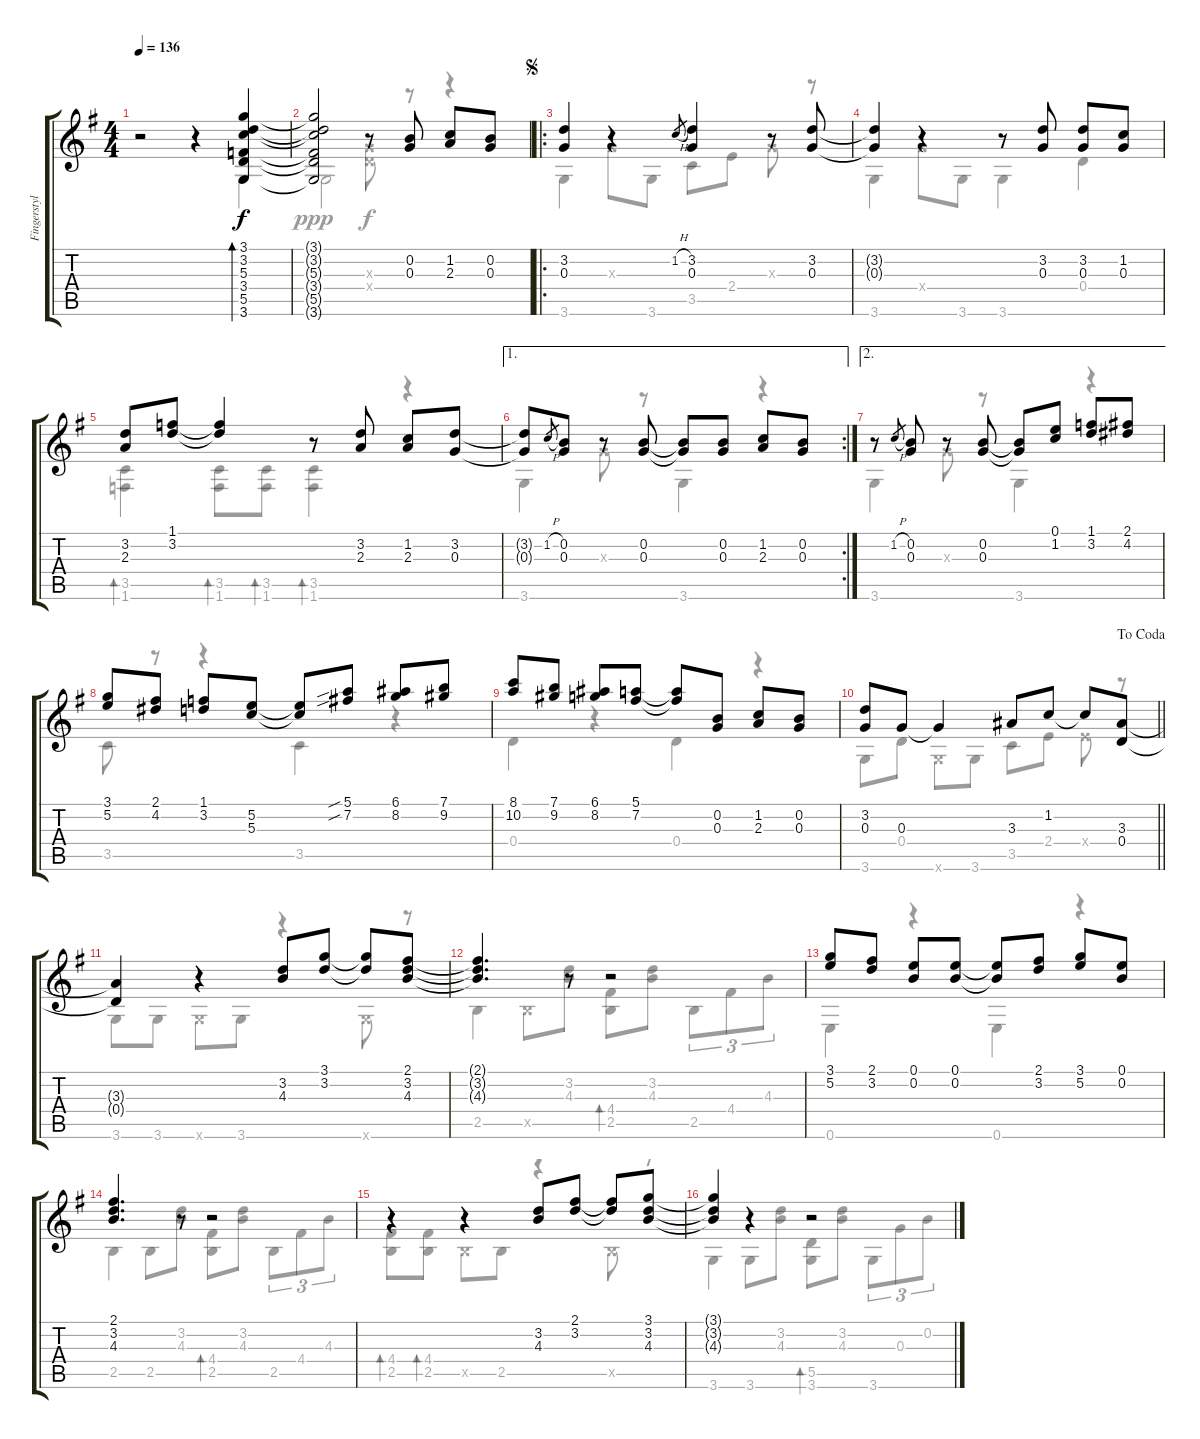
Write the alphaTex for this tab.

\track ("Fingerstyle Guitar" "Fingerstyl") {instrument acousticguitarsteel}
\staff {score tabs}
\tuning (E4 B3 G3 D3 A2 E2) {hide}
\voice
\ts (4 4)
\tempo 136
\clef g2
\ks g
r.2{dy f instrument acousticguitarsteel} r.4 (3.1 3.2 5.3 3.4 5.5 3.6).4{bd 30} |
(3.1{t} 3.2{t} 5.3{t} 3.4{t} 5.5{t} 3.6{t}).2 r.8 (0.2 0.3).8 (1.2 2.3).8 (0.2 0.3).8 |
\ro
\jump segno
(3.2 0.3).4 r.4 1.2{h}.8{gr} (3.2 0.3).4 r.8 (3.2 0.3).8 |
(3.2{t} 0.3{t}).4 r.4 r.8 (3.2 0.3).8 (3.2 0.3).8 (1.2 0.3).8 |
(3.2 2.3).8 (1.1 3.2).8 (1.1{t} 3.2{t}).4 r.8 (3.2 2.3).8 (1.2 2.3).8 (3.2 0.3).8 |
\ae 1
\rc 2
(3.2{t} 0.3{t}).8 1.2{h}.8{gr} (0.2 0.3).8 r.8 (0.2 0.3).8 (0.2{t} 0.3{t}).8 (0.2 0.3).8 (1.2 2.3).8 (0.2 0.3).8 |
\ae 2
r.8 1.2{h}.8{gr} (0.2 0.3).8 r.8 (0.2 0.3).8 (0.2{t} 0.3{t}).8 (0.1 1.2).8 (1.1 3.2).8 (2.1 4.2).8 |
(3.1 5.2).8 (2.1 4.2).8 (1.1 3.2).8 (5.2 5.3).8 (5.2{t} 5.3{t}).8 (5.1{sib} 7.2{sib}).8 (6.1 8.2).8 (7.1 9.2).8 |
(8.1 10.2).8 (7.1 9.2).8 (6.1 8.2).8 (5.1 7.2).8 (5.1{t} 7.2{t}).8 (0.2 0.3).8 (1.2 2.3).8 (0.2 0.3).8 |
\jump dacoda
\barLineRight lightlight
(3.2 0.3).8 0.3.8 0.3{t}.4 3.3.8 1.2.8 1.2{t}.8 (3.3 0.4).8 |
(3.3{t} 0.4{t}).4 r.4 (3.2 4.3).8 (3.1 3.2).8 (3.1{t} 3.2{t}).8 (2.1 3.2 4.3).8 |
(2.1{t} 3.2{t} 4.3{t}).4{d} r.8 r.2 |
(3.1 5.2).8 (2.1 3.2).8 (0.1 0.2).8 (0.1 0.2).8 (0.1{t} 0.2{t}).8 (2.1 3.2).8 (3.1 5.2).8 (0.1 0.2).8 |
(2.1 3.2 4.3).4{d} r.8 r.2 |
r.4 r.4 (3.2 4.3).8 (2.1 3.2).8 (2.1{t} 3.2{t}).8 (3.1 3.2 4.3).8 |
(3.1{t} 3.2{t} 4.3{t}).4 r.4 r.2
\voice
\clef g2
\ottava regular
\simile none
\ks g
r.2{dy f} r.4 3.6.4 |
3.6.2{dy ppp} (0.3{x} 0.4{x}).8{dy f} r.8 r.4 |
3.6.4 0.3{x}.8 3.6.8 3.5.8 2.4.8 0.3{x}.8 r.8 |
3.6.4 5.4{x}.8 3.6.8 3.6.4 0.4.4 |
(3.5 1.6).4{bd 30} (3.5 1.6).8{bd 30} (3.5 1.6).8{bd 30} (3.5 1.6).4{bd 30} r.4 |
3.6.4 0.3{x}.8 r.8 3.6.4 r.4 |
3.6.4 0.3{x}.8 r.8 3.6.4 r.4 |
3.5.8 r.8 r.4 3.5.4 r.4 |
0.4.4 r.4 0.4.4 r.4 |
\barLineRight lightlight
3.6.8 0.4.8 3.6{x}.8 3.6.8 3.5.8 2.4.8 2.4{x}.8 r.8 |
3.6.8 3.6.8 3.6{x}.8 3.6.8 r.4 3.6{x}.8 r.8 |
2.5.4 2.5{x}.8 (3.2 4.3).8 (4.4 2.5).8{bd 30} (3.2 4.3).8 2.5.8{tu (3 2)} 4.4.8{tu (3 2)} 4.3.8{tu (3 2)} |
0.6.4 r.4 0.6.4 r.4 |
2.5.4 2.5.8 (3.2 4.3).8 (4.4 2.5).8{bd 30} (3.2 4.3).8 2.5.8{tu (3 2)} 4.4.8{tu (3 2)} 4.3.8{tu (3 2)} |
(4.4 2.5).8{bd 30} (4.4 2.5).8{bd 30} 2.5{x}.8 2.5.8 r.4 2.5{x}.8 r.8 |
3.6.4 3.6.8 (3.2 4.3).8 (5.5 3.6).8{bd 30} (3.2 4.3).8 3.6.8{tu (3 2)} 0.3.8{tu (3 2)} 0.2.8{tu (3 2)}
